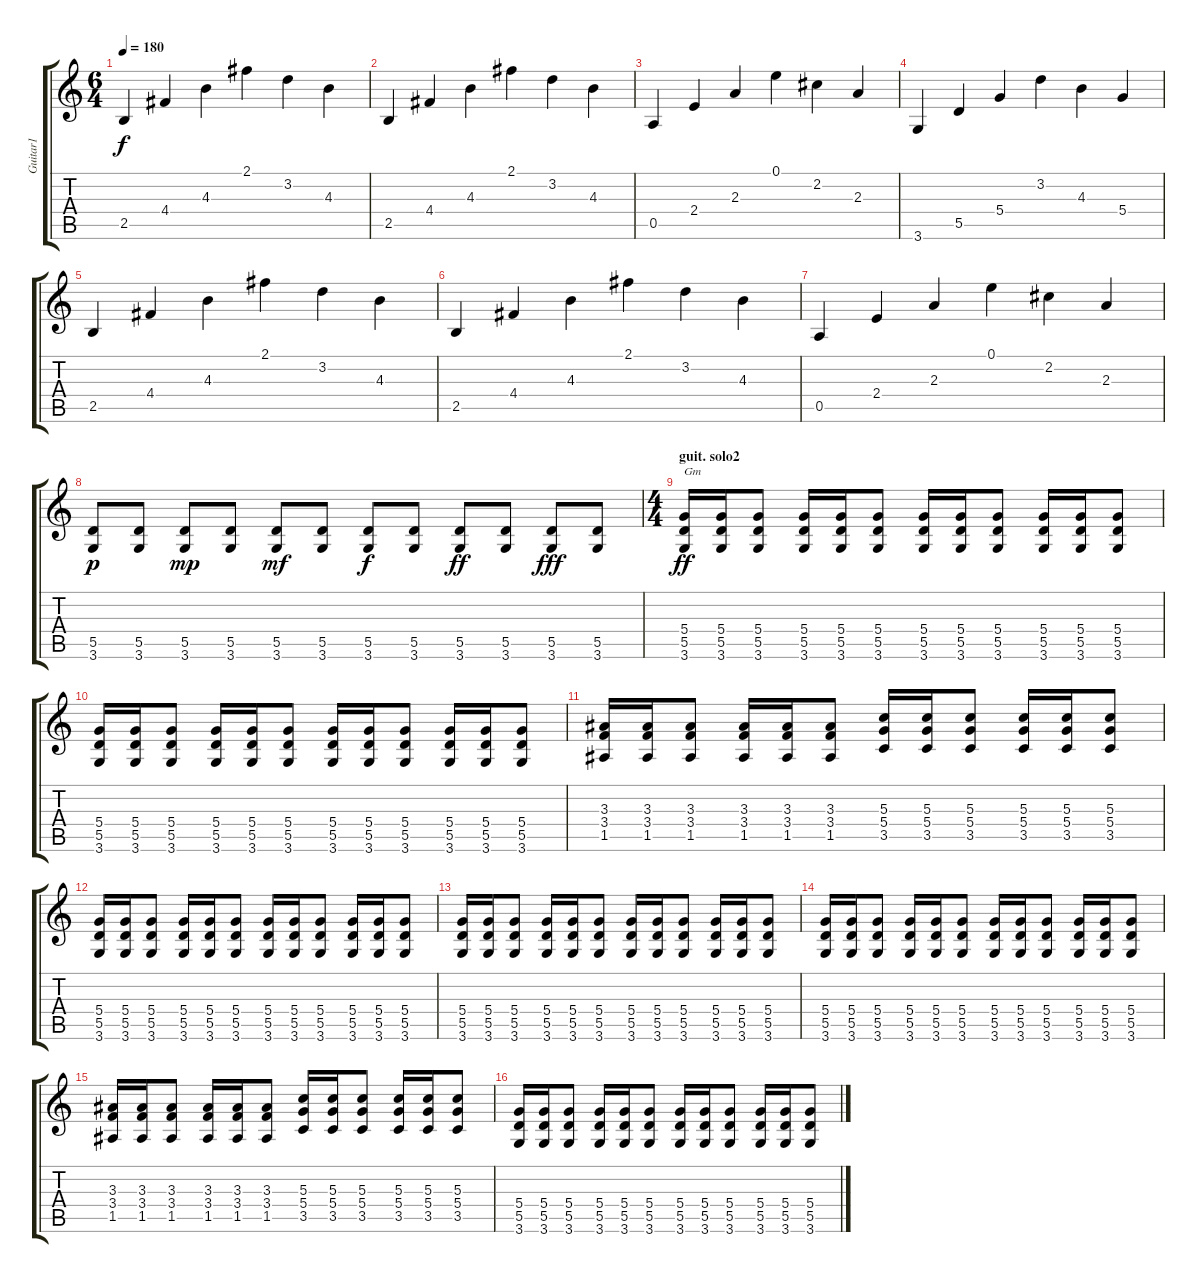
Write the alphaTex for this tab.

\track ("Guitar1" "Guitar1") {instrument overdrivenguitar}
\staff {score tabs}
\tuning (E4 B3 G3 D3 A2 E2) {hide}
\ts (6 4)
\tempo 180
\clef g2
\ks c
2.5.4{dy f} 4.4.4 4.3.4 2.1.4 3.2.4 4.3.4 |
2.5.4 4.4.4 4.3.4 2.1.4 3.2.4 4.3.4 |
0.5.4 2.4.4 2.3.4 0.1.4 2.2.4 2.3.4 |
3.6.4 5.5.4 5.4.4 3.2.4 4.3.4 5.4.4 |
2.5.4 4.4.4 4.3.4 2.1.4 3.2.4 4.3.4 |
2.5.4 4.4.4 4.3.4 2.1.4 3.2.4 4.3.4 |
0.5.4 2.4.4 2.3.4 0.1.4 2.2.4 2.3.4 |
(5.5 3.6).8{dy p volume 15 instrument overdrivenguitar} (5.5 3.6).8 (5.5 3.6).8{dy mp} (5.5 3.6).8 (5.5 3.6).8{dy mf} (5.5 3.6).8 (5.5 3.6).8{dy f} (5.5 3.6).8 (5.5 3.6).8{dy ff} (5.5 3.6).8 (5.5 3.6).8{dy fff} (5.5 3.6).8 |
\ts (4 4)
\section ("" "guit. solo2")
(5.4 5.5 3.6).16{txt "Gm" dy ff volume 11 instrument overdrivenguitar} (5.4 5.5 3.6).16 (5.4 5.5 3.6).8 (5.4 5.5 3.6).16 (5.4 5.5 3.6).16 (5.4 5.5 3.6).8 (5.4 5.5 3.6).16 (5.4 5.5 3.6).16 (5.4 5.5 3.6).8 (5.4 5.5 3.6).16 (5.4 5.5 3.6).16 (5.4 5.5 3.6).8 |
(5.4 5.5 3.6).16 (5.4 5.5 3.6).16 (5.4 5.5 3.6).8 (5.4 5.5 3.6).16 (5.4 5.5 3.6).16 (5.4 5.5 3.6).8 (5.4 5.5 3.6).16 (5.4 5.5 3.6).16 (5.4 5.5 3.6).8 (5.4 5.5 3.6).16 (5.4 5.5 3.6).16 (5.4 5.5 3.6).8 |
(3.3 3.4 1.5).16 (3.3 3.4 1.5).16 (3.3 3.4 1.5).8 (3.3 3.4 1.5).16 (3.3 3.4 1.5).16 (3.3 3.4 1.5).8 (5.3 5.4 3.5).16 (5.3 5.4 3.5).16 (5.3 5.4 3.5).8 (5.3 5.4 3.5).16 (5.3 5.4 3.5).16 (5.3 5.4 3.5).8 |
(5.4 5.5 3.6).16 (5.4 5.5 3.6).16 (5.4 5.5 3.6).8 (5.4 5.5 3.6).16 (5.4 5.5 3.6).16 (5.4 5.5 3.6).8 (5.4 5.5 3.6).16 (5.4 5.5 3.6).16 (5.4 5.5 3.6).8 (5.4 5.5 3.6).16 (5.4 5.5 3.6).16 (5.4 5.5 3.6).8 |
(5.4 5.5 3.6).16 (5.4 5.5 3.6).16 (5.4 5.5 3.6).8 (5.4 5.5 3.6).16 (5.4 5.5 3.6).16 (5.4 5.5 3.6).8 (5.4 5.5 3.6).16 (5.4 5.5 3.6).16 (5.4 5.5 3.6).8 (5.4 5.5 3.6).16 (5.4 5.5 3.6).16 (5.4 5.5 3.6).8 |
(5.4 5.5 3.6).16 (5.4 5.5 3.6).16 (5.4 5.5 3.6).8 (5.4 5.5 3.6).16 (5.4 5.5 3.6).16 (5.4 5.5 3.6).8 (5.4 5.5 3.6).16 (5.4 5.5 3.6).16 (5.4 5.5 3.6).8 (5.4 5.5 3.6).16 (5.4 5.5 3.6).16 (5.4 5.5 3.6).8 |
(3.3 3.4 1.5).16 (3.3 3.4 1.5).16 (3.3 3.4 1.5).8 (3.3 3.4 1.5).16 (3.3 3.4 1.5).16 (3.3 3.4 1.5).8 (5.3 5.4 3.5).16 (5.3 5.4 3.5).16 (5.3 5.4 3.5).8 (5.3 5.4 3.5).16 (5.3 5.4 3.5).16 (5.3 5.4 3.5).8 |
(5.4 5.5 3.6).16 (5.4 5.5 3.6).16 (5.4 5.5 3.6).8 (5.4 5.5 3.6).16 (5.4 5.5 3.6).16 (5.4 5.5 3.6).8 (5.4 5.5 3.6).16 (5.4 5.5 3.6).16 (5.4 5.5 3.6).8 (5.4 5.5 3.6).16 (5.4 5.5 3.6).16 (5.4 5.5 3.6).8
